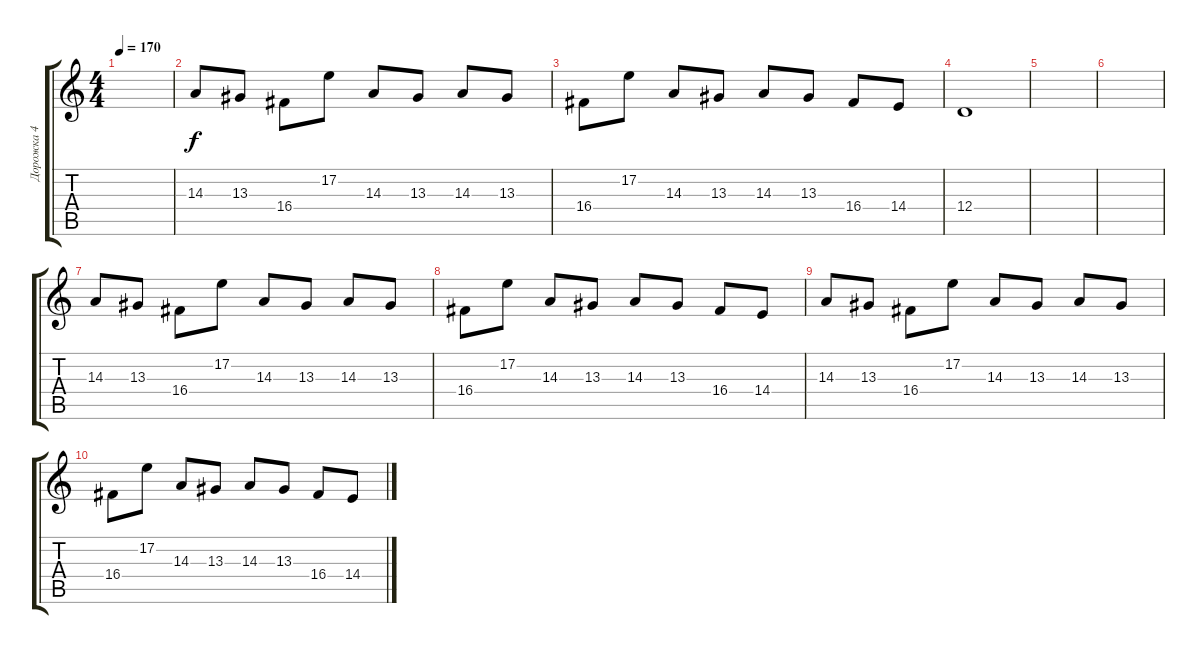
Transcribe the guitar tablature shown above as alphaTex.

\track ("Дорожка 4" "Дорожка 4") {instrument pad1newage}
\staff {score tabs}
\tuning (E4 B3 G3 D3 A2 E2) {hide}
\ts (4 4)
\tempo 170
\clef g2
\ks c
|
14.3.8 13.3.8 16.4.8 17.2.8 14.3.8 13.3.8 14.3.8 13.3.8 |
16.4.8 17.2.8 14.3.8 13.3.8 14.3.8 13.3.8 16.4.8 14.4.8 |
12.4.1 |
|
|
14.3.8 13.3.8 16.4.8 17.2.8 14.3.8 13.3.8 14.3.8 13.3.8 |
16.4.8 17.2.8 14.3.8 13.3.8 14.3.8 13.3.8 16.4.8 14.4.8 |
14.3.8 13.3.8 16.4.8 17.2.8 14.3.8 13.3.8 14.3.8 13.3.8 |
16.4.8 17.2.8 14.3.8 13.3.8 14.3.8 13.3.8 16.4.8 14.4.8
